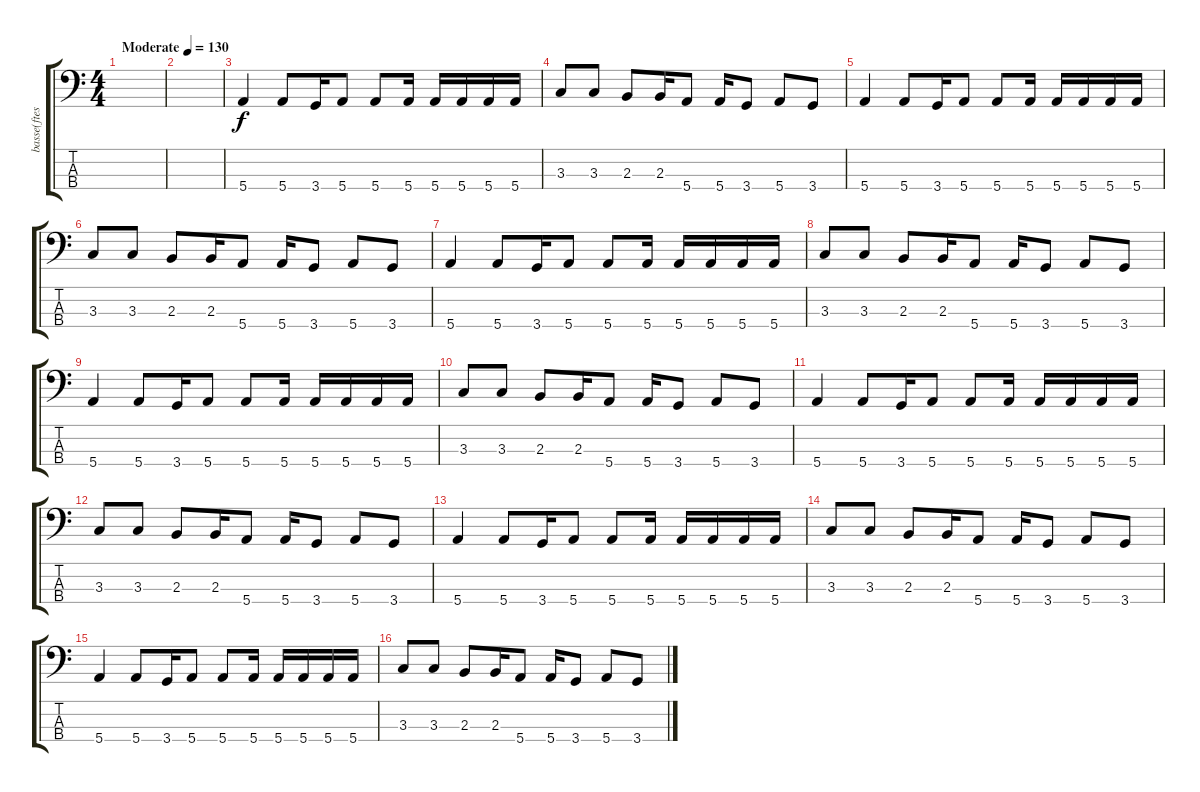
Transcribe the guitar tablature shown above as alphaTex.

\track ("basse(fteske)" "basse(ftes") {instrument electricbasspick}
\staff {score tabs}
\tuning (G2 D2 A1 E1) {hide}
\ts (4 4)
\tempo (130 "Moderate")
\clef f4
\ks c
|
|
5.4.4 5.4.8 3.4.16 5.4.8 5.4.8 5.4.16 5.4.16 5.4.16 5.4.16 5.4.16 |
3.3.8 3.3.8 2.3.8 2.3.16 5.4.8 5.4.16 3.4.8 5.4.8 3.4.8 |
5.4.4 5.4.8 3.4.16 5.4.8 5.4.8 5.4.16 5.4.16 5.4.16 5.4.16 5.4.16 |
3.3.8 3.3.8 2.3.8 2.3.16 5.4.8 5.4.16 3.4.8 5.4.8 3.4.8 |
5.4.4 5.4.8 3.4.16 5.4.8 5.4.8 5.4.16 5.4.16 5.4.16 5.4.16 5.4.16 |
3.3.8 3.3.8 2.3.8 2.3.16 5.4.8 5.4.16 3.4.8 5.4.8 3.4.8 |
5.4.4 5.4.8 3.4.16 5.4.8 5.4.8 5.4.16 5.4.16 5.4.16 5.4.16 5.4.16 |
3.3.8 3.3.8 2.3.8 2.3.16 5.4.8 5.4.16 3.4.8 5.4.8 3.4.8 |
5.4.4 5.4.8 3.4.16 5.4.8 5.4.8 5.4.16 5.4.16 5.4.16 5.4.16 5.4.16 |
3.3.8 3.3.8 2.3.8 2.3.16 5.4.8 5.4.16 3.4.8 5.4.8 3.4.8 |
5.4.4 5.4.8 3.4.16 5.4.8 5.4.8 5.4.16 5.4.16 5.4.16 5.4.16 5.4.16 |
3.3.8 3.3.8 2.3.8 2.3.16 5.4.8 5.4.16 3.4.8 5.4.8 3.4.8 |
5.4.4 5.4.8 3.4.16 5.4.8 5.4.8 5.4.16 5.4.16 5.4.16 5.4.16 5.4.16 |
3.3.8 3.3.8 2.3.8 2.3.16 5.4.8 5.4.16 3.4.8 5.4.8 3.4.8
